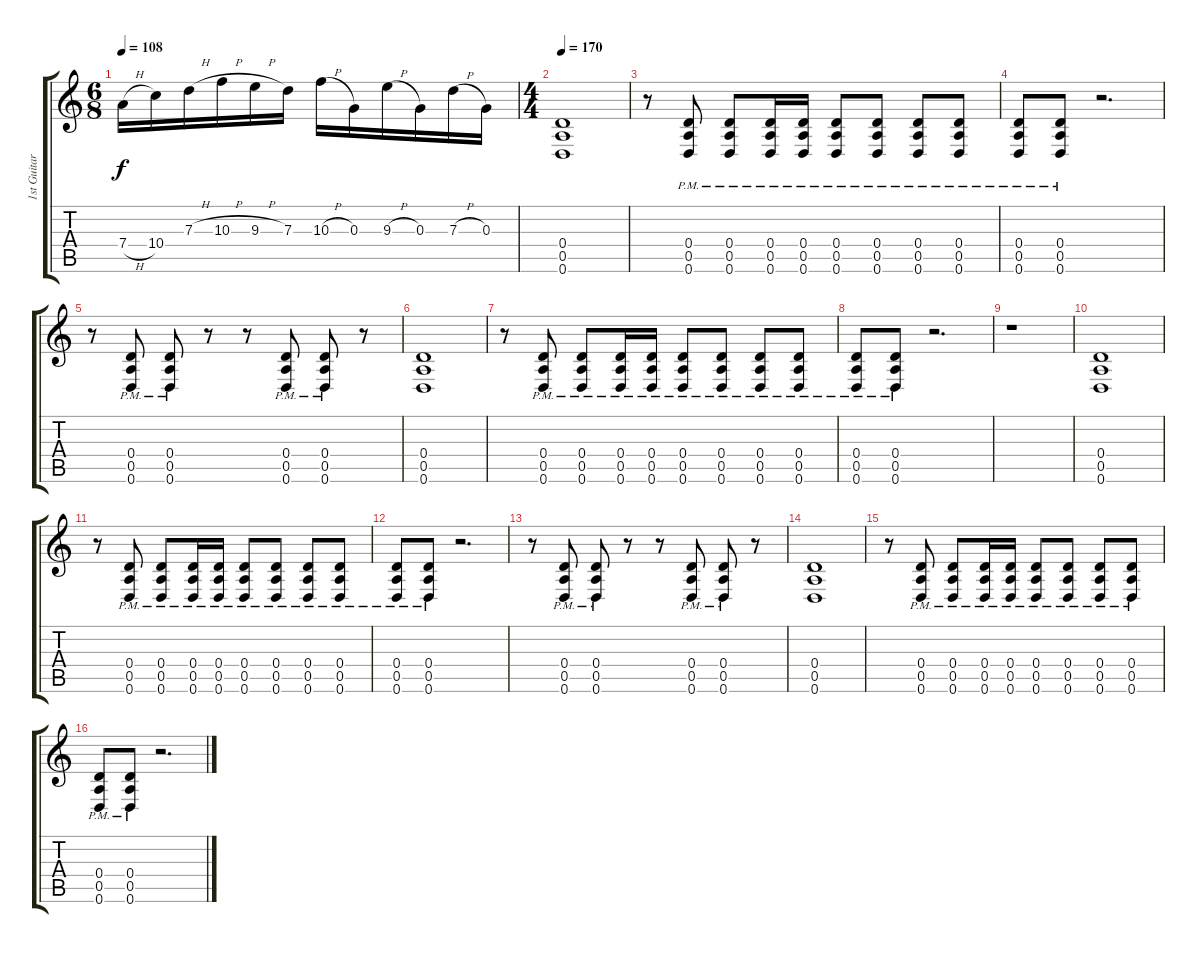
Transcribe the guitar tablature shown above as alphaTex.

\track ("1st Guitar - Mike Frisby" "1st Guitar") {instrument distortionguitar}
\staff {score tabs}
\tuning (E4 B3 G3 D3 A2 D2) {hide}
\ts (6 8)
\tempo 108
\clef g2
\ks c
7.4{h}.16{dy f} 10.4.16 7.3{h}.16 10.3{h}.16 9.3{h}.16 7.3.16 10.3{h}.16 0.3.16 9.3{h}.16 0.3.16 7.3{h}.16 0.3.16 |
\ts (4 4)
\tempo 180
\tempo 170
(0.4 0.5 0.6).1 |
r.8 (0.4{pm} 0.5{pm} 0.6{pm}).8 (0.4{pm} 0.5{pm} 0.6{pm}).8 (0.4{pm} 0.5{pm} 0.6{pm}).16 (0.4{pm} 0.5{pm} 0.6{pm}).16 (0.4{pm} 0.5{pm} 0.6{pm}).8 (0.4{pm} 0.5{pm} 0.6{pm}).8 (0.4{pm} 0.5{pm} 0.6{pm}).8 (0.4{pm} 0.5{pm} 0.6{pm}).8 |
(0.4{pm} 0.5{pm} 0.6{pm}).8 (0.4{pm} 0.5{pm} 0.6{pm}).8 r.2{d} |
r.8 (0.4{pm} 0.5{pm} 0.6{pm}).8{balance 15} (0.4{pm} 0.5{pm} 0.6{pm}).8 r.8 r.8 (0.4{pm} 0.5{pm} 0.6{pm}).8{balance 1} (0.4{pm} 0.5{pm} 0.6{pm}).8 r.8 |
(0.4 0.5 0.6).1{balance 8} |
r.8 (0.4{pm} 0.5{pm} 0.6{pm}).8 (0.4{pm} 0.5{pm} 0.6{pm}).8 (0.4{pm} 0.5{pm} 0.6{pm}).16 (0.4{pm} 0.5{pm} 0.6{pm}).16 (0.4{pm} 0.5{pm} 0.6{pm}).8 (0.4{pm} 0.5{pm} 0.6{pm}).8 (0.4{pm} 0.5{pm} 0.6{pm}).8 (0.4{pm} 0.5{pm} 0.6{pm}).8 |
(0.4{pm} 0.5{pm} 0.6{pm}).8 (0.4{pm} 0.5{pm} 0.6{pm}).8 r.2{d} |
r.1 |
(0.4 0.5 0.6).1 |
r.8 (0.4{pm} 0.5{pm} 0.6{pm}).8 (0.4{pm} 0.5{pm} 0.6{pm}).8 (0.4{pm} 0.5{pm} 0.6{pm}).16 (0.4{pm} 0.5{pm} 0.6{pm}).16 (0.4{pm} 0.5{pm} 0.6{pm}).8 (0.4{pm} 0.5{pm} 0.6{pm}).8 (0.4{pm} 0.5{pm} 0.6{pm}).8 (0.4{pm} 0.5{pm} 0.6{pm}).8 |
(0.4{pm} 0.5{pm} 0.6{pm}).8 (0.4{pm} 0.5{pm} 0.6{pm}).8 r.2{d} |
r.8 (0.4{pm} 0.5{pm} 0.6{pm}).8{balance 15} (0.4{pm} 0.5{pm} 0.6{pm}).8 r.8 r.8 (0.4{pm} 0.5{pm} 0.6{pm}).8{balance 1} (0.4{pm} 0.5{pm} 0.6{pm}).8 r.8 |
(0.4 0.5 0.6).1{balance 8} |
r.8 (0.4{pm} 0.5{pm} 0.6{pm}).8 (0.4{pm} 0.5{pm} 0.6{pm}).8 (0.4{pm} 0.5{pm} 0.6{pm}).16 (0.4{pm} 0.5{pm} 0.6{pm}).16 (0.4{pm} 0.5{pm} 0.6{pm}).8 (0.4{pm} 0.5{pm} 0.6{pm}).8 (0.4{pm} 0.5{pm} 0.6{pm}).8 (0.4{pm} 0.5{pm} 0.6{pm}).8 |
(0.4{pm} 0.5{pm} 0.6{pm}).8 (0.4{pm} 0.5{pm} 0.6{pm}).8 r.2{d}
